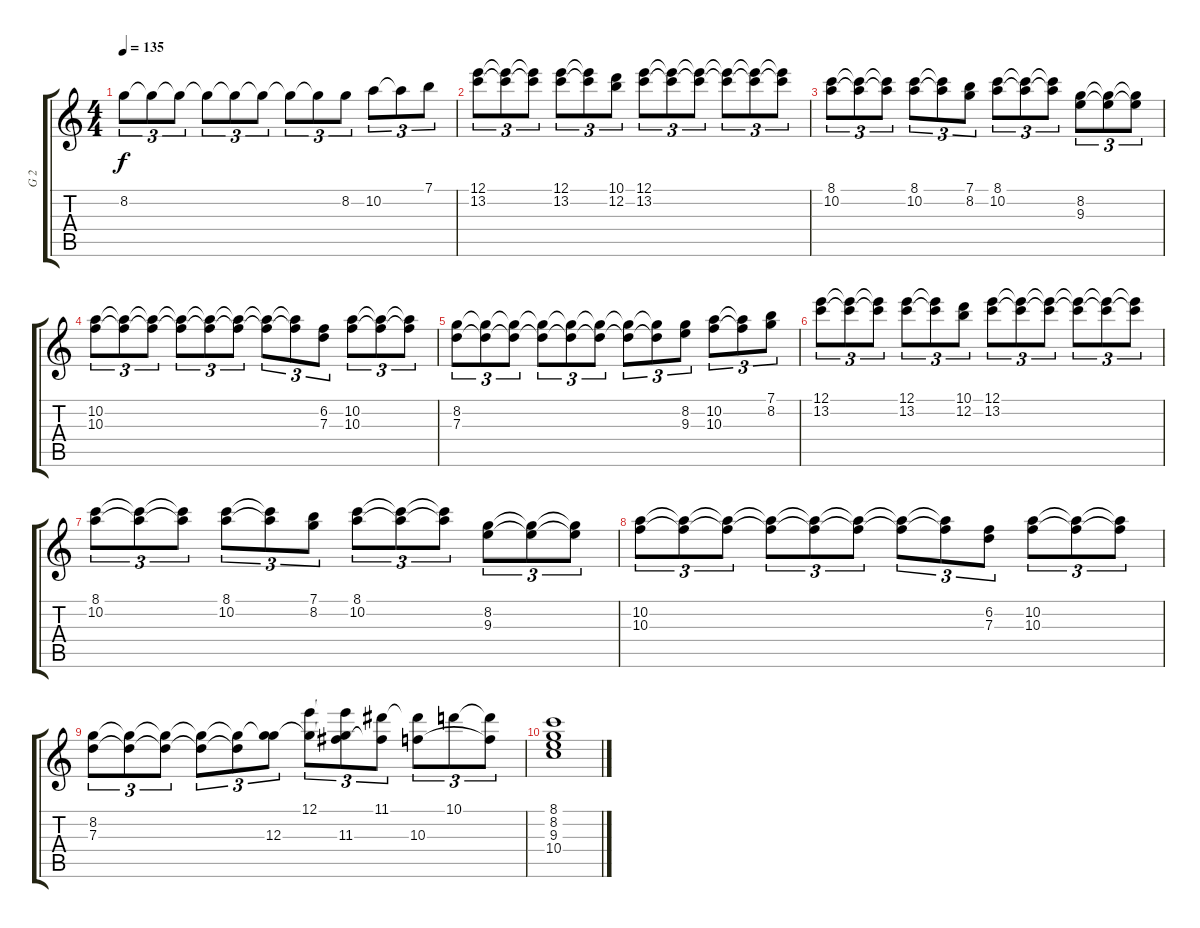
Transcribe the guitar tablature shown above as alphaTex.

\track ("G 2" "G 2") {instrument acousticguitarsteel}
\staff {score tabs}
\tuning (E4 B3 G3 D3 A2 E2) {hide}
\ts (4 4)
\tempo 135
\clef g2
\ks c
8.2.8{tu (3 2) dy f} 8.2{t}.8{tu (3 2)} 8.2{t}.8{tu (3 2)} 8.2{t}.8{tu (3 2)} 8.2{t}.8{tu (3 2)} 8.2{t}.8{tu (3 2)} 8.2{t}.8{tu (3 2)} 8.2{t}.8{tu (3 2)} 8.2.8{tu (3 2)} 10.2.8{tu (3 2)} 10.2{t}.8{tu (3 2)} 7.1.8{tu (3 2)} |
(12.1 13.2).8{tu (3 2)} (12.1{t} 13.2{t}).8{tu (3 2)} (12.1{t} 13.2{t}).8{tu (3 2)} (12.1 13.2).8{tu (3 2)} (12.1{t} 13.2{t}).8{tu (3 2)} (10.1 12.2).8{tu (3 2)} (12.1 13.2).8{tu (3 2)} (12.1{t} 13.2{t}).8{tu (3 2)} (12.1{t} 13.2{t}).8{tu (3 2)} (12.1{t} 13.2{t}).8{tu (3 2)} (12.1{t} 13.2{t}).8{tu (3 2)} (12.1{t} 13.2{t}).8{tu (3 2)} |
(8.1 10.2).8{tu (3 2)} (8.1{t} 10.2{t}).8{tu (3 2)} (8.1{t} 10.2{t}).8{tu (3 2)} (8.1 10.2).8{tu (3 2)} (8.1{t} 10.2{t}).8{tu (3 2)} (7.1 8.2).8{tu (3 2)} (8.1 10.2).8{tu (3 2)} (8.1{t} 10.2{t}).8{tu (3 2)} (8.1{t} 10.2{t}).8{tu (3 2)} (8.2 9.3).8{tu (3 2)} (8.2{t} 9.3{t}).8{tu (3 2)} (8.2{t} 9.3{t}).8{tu (3 2)} |
(10.2 10.3).8{tu (3 2)} (10.2{t} 10.3{t}).8{tu (3 2)} (10.2{t} 10.3{t}).8{tu (3 2)} (10.2{t} 10.3{t}).8{tu (3 2)} (10.2{t} 10.3{t}).8{tu (3 2)} (10.2{t} 10.3{t}).8{tu (3 2)} (10.2{t} 10.3{t}).8{tu (3 2)} (10.2{t} 10.3{t}).8{tu (3 2)} (6.2 7.3).8{tu (3 2)} (10.2 10.3).8{tu (3 2)} (10.2{t} 10.3{t}).8{tu (3 2)} (10.2{t} 10.3{t}).8{tu (3 2)} |
(8.2 7.3).8{tu (3 2)} (8.2{t} 7.3{t}).8{tu (3 2)} (8.2{t} 7.3{t}).8{tu (3 2)} (8.2{t} 7.3{t}).8{tu (3 2)} (8.2{t} 7.3{t}).8{tu (3 2)} (8.2{t} 7.3{t}).8{tu (3 2)} (8.2{t} 7.3{t}).8{tu (3 2)} (8.2{t} 7.3{t}).8{tu (3 2)} (8.2 9.3).8{tu (3 2)} (10.2 10.3).8{tu (3 2)} (10.2{t} 10.3{t}).8{tu (3 2)} (7.1 8.2).8{tu (3 2)} |
(12.1 13.2).8{tu (3 2)} (12.1{t} 13.2{t}).8{tu (3 2)} (12.1{t} 13.2{t}).8{tu (3 2)} (12.1 13.2).8{tu (3 2)} (12.1{t} 13.2{t}).8{tu (3 2)} (10.1 12.2).8{tu (3 2)} (12.1 13.2).8{tu (3 2)} (12.1{t} 13.2{t}).8{tu (3 2)} (12.1{t} 13.2{t}).8{tu (3 2)} (12.1{t} 13.2{t}).8{tu (3 2)} (12.1{t} 13.2{t}).8{tu (3 2)} (12.1{t} 13.2{t}).8{tu (3 2)} |
(8.1 10.2).8{tu (3 2)} (8.1{t} 10.2{t}).8{tu (3 2)} (8.1{t} 10.2{t}).8{tu (3 2)} (8.1 10.2).8{tu (3 2)} (8.1{t} 10.2{t}).8{tu (3 2)} (7.1 8.2).8{tu (3 2)} (8.1 10.2).8{tu (3 2)} (8.1{t} 10.2{t}).8{tu (3 2)} (8.1{t} 10.2{t}).8{tu (3 2)} (8.2 9.3).8{tu (3 2)} (8.2{t} 9.3{t}).8{tu (3 2)} (8.2{t} 9.3{t}).8{tu (3 2)} |
(10.2 10.3).8{tu (3 2)} (10.2{t} 10.3{t}).8{tu (3 2)} (10.2{t} 10.3{t}).8{tu (3 2)} (10.2{t} 10.3{t}).8{tu (3 2)} (10.2{t} 10.3{t}).8{tu (3 2)} (10.2{t} 10.3{t}).8{tu (3 2)} (10.2{t} 10.3{t}).8{tu (3 2)} (10.2{t} 10.3{t}).8{tu (3 2)} (6.2 7.3).8{tu (3 2)} (10.2 10.3).8{tu (3 2)} (10.2{t} 10.3{t}).8{tu (3 2)} (10.2{t} 10.3{t}).8{tu (3 2)} |
(8.2 7.3).8{tu (3 2)} (8.2{t} 7.3{t}).8{tu (3 2)} (8.2{t} 7.3{t}).8{tu (3 2)} (8.2{t} 7.3{t}).8{tu (3 2)} (8.2{t} 7.3{t}).8{tu (3 2)} (8.2{t} 12.3).8{tu (3 2)} (12.1 8.2{t}).8{tu (3 2)} (12.1{t} 8.2{t} 11.3).8{tu (3 2)} (11.1 11.3{t}).8{tu (3 2)} (11.1{t} 10.3).8{tu (3 2)} 10.1.8{tu (3 2)} (10.1{t} 10.3{t}).8{tu (3 2)} |
(8.1 8.2 9.3 10.4).1
